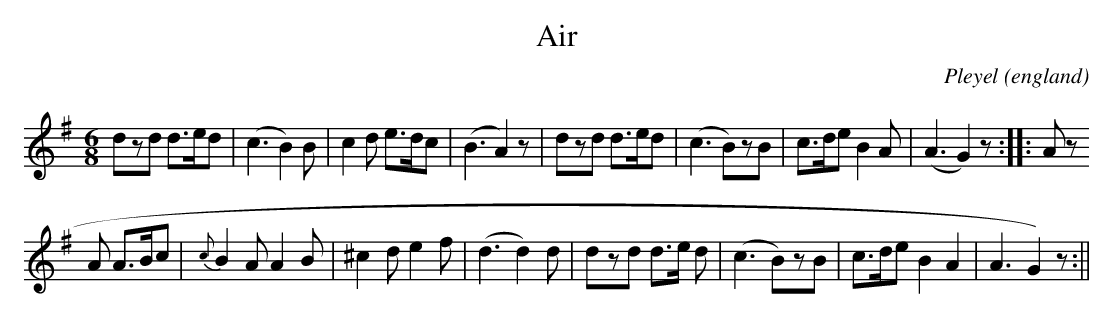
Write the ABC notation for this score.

X:1
T:Air
O:england
M:6/8
L:1/8
C:Pleyel
K:G major
dzd d>ed|(c3B2)B|c2d e>dc|(B3A2)z|dzd d>ed|(c3B)zB|c>deB2A|(A3G2)z:||:Az
A A>Bc|{c}B2AA2B|^c2de2f|(d3d2)d|dzd d>e d|(c3B)zB|c>de B2A2|)A3G2)z:||
